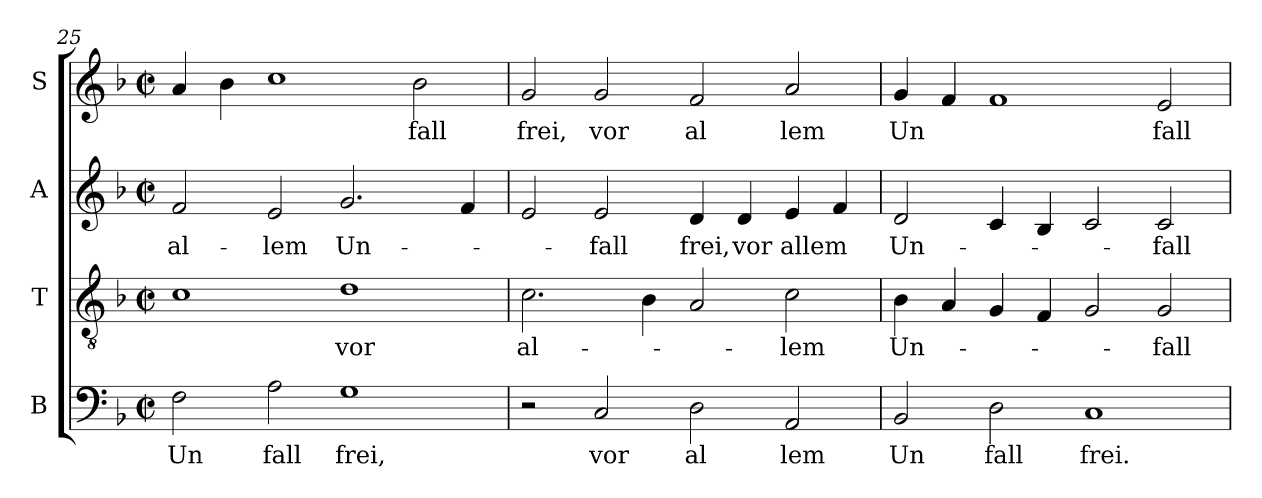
**kern	**text	**kern	**text	**kern	**text	**kern	**text
*part4	*part4	*part3	*part3	*part2	*part2	*part1	*part1
*staff4	*staff4	*staff3	*staff3	*staff2	*staff2	*staff1	*staff1
*I"B	*	*I"T	*	*I"A	*	*I"S	*
*clefF4	*	*clefGv2	*	*clefG2	*	*clefG2	*
*k[b-]	*	*k[b-]	*	*k[b-]	*	*k[b-]	*
*F:	*	*F:	*	*F:	*	*F:	*
*M2/2	*	*M2/2	*	*M2/2	*	*M2/2	*
*met(c|)	*	*met(c|)	*	*met(c|)	*	*met(c|)	*
=25	=25	=25	=25	=25	=25	=25	=25
!	!LO:LY:b:cj	!	!	!	!LO:LY:b:cj	!	!
2F\	Un	1c	.	2f/	al-	4a/	.
.	.	.	.	.	.	4b-\	.
!	!LO:LY:b:cj	!	!	!	!LO:LY:b:cj	!	!
2A\	fall	.	.	2e/	-lem	1cc	.
!	!LO:LY:b:cj	!	!LO:LY:b:cj	!	!LO:LY:b	!	!
1G	frei,	1d	vor	2.g/	Un-	.	.
!	!	!	!	!	!	!	!LO:LY:b:cj
.	.	.	.	.	.	2b-\	fall
.	.	.	.	4f/	.	.	.
=26	=26	=26	=26	=26	=26	=26	=26
!	!	!	!LO:LY:b:cj	!	!	!	!LO:LY:b:cj
2r	.	2.c\	al-	2e/	.	2g/	frei,
!	!LO:LY:b:cj	!	!	!	!LO:LY:b:cj	!	!LO:LY:b:cj
2C/	vor	.	.	2e/	-fall	2g/	vor
.	.	4B-\	.	.	.	.	.
!	!LO:LY:b:cj	!	!	!	!LO:LY:b:cj	!	!LO:LY:b:cj
2D\	al	2A/	.	4d/	frei,	2f/	al
!	!	!	!	!	!LO:LY:b:cj	!	!
.	.	.	.	4d/	vor	.	.
!	!LO:LY:b:cj	!	!LO:LY:b:cj	!	!LO:LY:b	!	!LO:LY:b:cj
2AA/	lem	2c\	-lem	4e/	allem	2a/	lem
.	.	.	.	4f/	.	.	.
=27	=27	=27	=27	=27	=27	=27	=27
!	!LO:LY:b:cj	!	!LO:LY:b	!	!LO:LY:b	!	!LO:LY:b
2BB-/	Un	4B-\	Un-	2d/	Un-	4g/	Un
.	.	4A/	.	.	.	4f/	.
!	!LO:LY:b:cj	!	!	!	!	!	!
2D\	fall	4G/	.	4c/	.	1f	.
.	.	4F/	.	4B-/	.	.	.
!	!LO:LY:b	!	!	!	!	!	!
1C	frei.	2G/	.	2c/	.	.	.
!	!	!	!LO:LY:b:cj	!	!LO:LY:b:cj	!	!LO:LY:b:cj
.	.	2G/	-fall	2c/	-fall	2e/	fall
=	=	=	=	=	=	=	=
*-	*-	*-	*-	*-	*-	*-	*-
